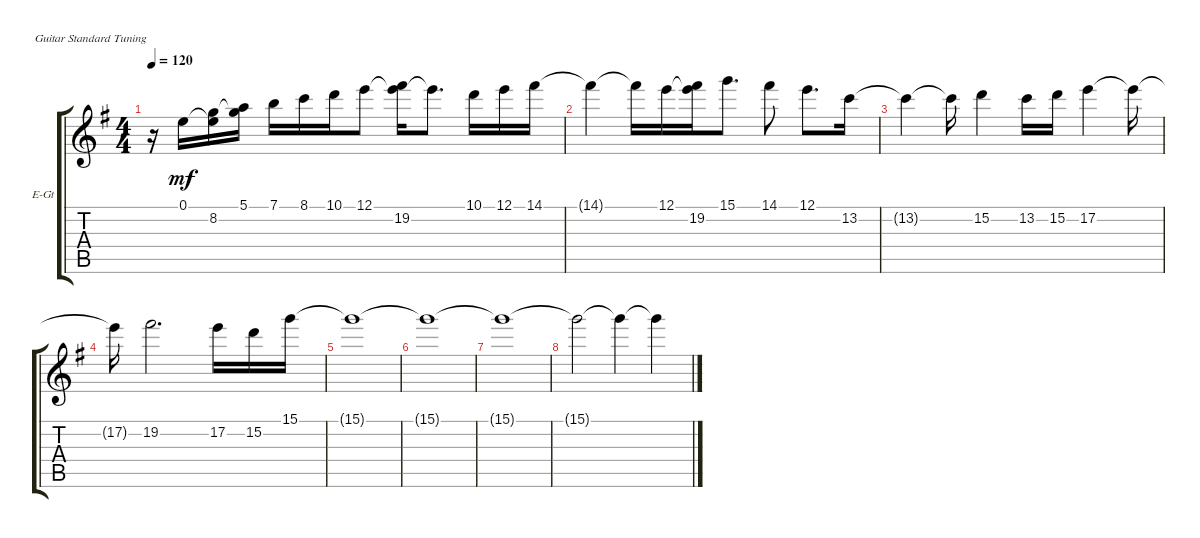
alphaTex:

\bracketExtendMode groupsimilarinstruments
\firstSystemTrackNameOrientation horizontal
\otherSystemsTrackNameOrientation horizontal
\track ("Electric Guitar" "E-Gt") {multiBarRest instrument overdrivenguitar}
\staff {score tabs}
\tuning (E4 B3 G3 D3 A2 E2)
\ts (4 4)
\tempo 120
\clef g2
\scale
0.333333
\ks g
r.16{dy mf} 0.1.16 (0.1{t} 8.2).16 (8.2{t} 5.1).16 7.1.16 8.1.16 10.1.16 12.1.8 (12.1{t} 19.2).16 12.1{t}.8{d} 10.1.16 12.1.16 14.1.16 |
\scale
0.333333 14.1{t}.4 14.1{t}.16 12.1.16 (12.1{t} 19.2).16 15.1.8{d} 14.1.8 12.1.8{d} 13.2.16 |
\scale
0.333333 13.2{t}.4 13.2{t}.16 15.2.4 13.2.16 15.2.16 17.2.4 17.2{t}.16 |
\scale
0.333333 17.2{t}.16 19.2.2{d} 17.2.16 15.2.16 15.1.16 |
\scale
0.333333 15.1{t}.1 |
\scale
0.333333 15.1{t}.1 |
\scale
0.333333 15.1{t}.1 |
\scale
0.333333 15.1{t}.2 15.1{t}.4 15.1{t}.4 |
\scale
0.333333 |
\scale
0.333333 |
\scale
0.333333 |
\scale
0.333333 |
\scale
0.333333 |
\scale
0.333333 |
\scale
0.333333 |
\scale
0.333333
